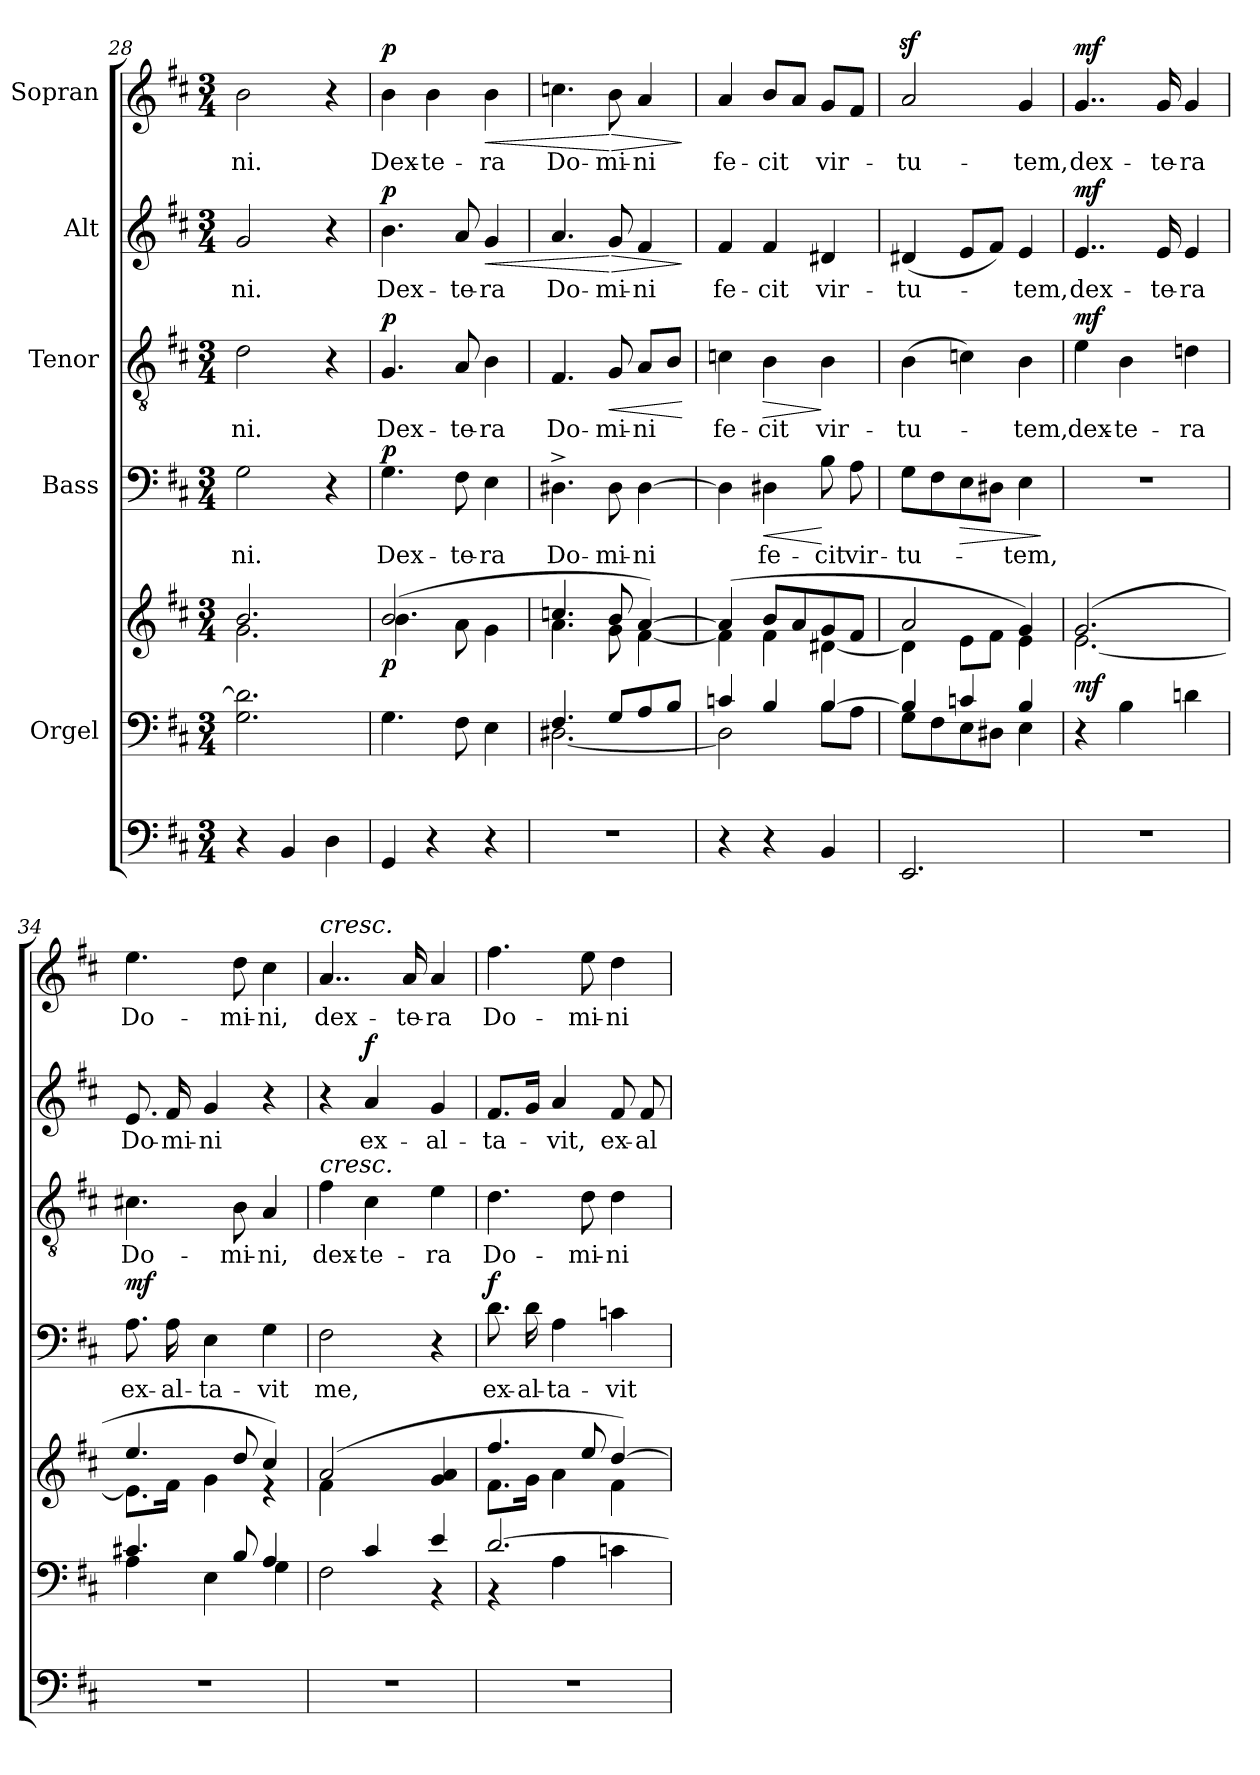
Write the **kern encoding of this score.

**kern	**kern	**kern	**dynam	**kern	**text	**dynam	**kern	**text	**dynam	**kern	**text	**dynam	**kern	**text	**dynam
*part6	*part5	*part5	*part5	*part4	*part4	*part4	*part3	*part3	*part3	*part2	*part2	*part2	*part1	*part1	*part1
*staff7	*staff6	*staff5	*staff5/6	*staff4	*staff4	*staff4	*staff3	*staff3	*staff3	*staff2	*staff2	*staff2	*staff1	*staff1	*staff1
*	*I"Orgel	*	*	*I"Bass	*	*	*I"Tenor	*	*	*I"Alt	*	*	*I"Sopran	*	*
*clefF4	*clefF4	*clefG2	*	*clefF4	*	*	*clefGv2	*	*	*clefG2	*	*	*clefG2	*	*
*k[f#c#]	*k[f#c#]	*k[f#c#]	*	*k[f#c#]	*	*	*k[f#c#]	*	*	*k[f#c#]	*	*	*k[f#c#]	*	*
*D:	*D:	*D:	*	*D:	*	*	*D:	*	*	*D:	*	*	*D:	*	*
*M3/4	*M3/4	*M3/4	*	*M3/4	*	*	*M3/4	*	*	*M3/4	*	*	*M3/4	*	*
=28	=28	=28	=28	=28	=28	=28	=28	=28	=28	=28	=28	=28	=28	=28	=28
*	*	*^	*	*	*	*	*	*	*	*	*	*	*	*	*
4r	2.G\ 2.d\]	2.b/	2.g\	.	2G\	-ni.	.	2d\	-ni.	.	2g/	-ni.	.	2b\	-ni.	.
4BB/	.	.	.	.	.	.	.	.	.	.	.	.	.	.	.	.
4D\	.	.	.	.	4r	.	.	4r	.	.	4r	.	.	4r	.	.
=29	=29	=29	=29	=29	=29	=29	=29	=29	=29	=29	=29	=29	=29	=29	=29	=29
!	!	!	!	!LO:DY:b	!	!	!LO:DY:a	!	!	!LO:DY:a	!	!	!LO:DY:a	!	!	!LO:DY:a
4GG/	4.G\	(>2.b/	4.b\	p	4.G\	Dex-	p	4.G/	Dex-	p	4.b\	Dex-	p	4b\	Dex-	p
4r	.	.	.	.	.	.	.	.	.	.	.	.	.	4b\	-te-	.
.	8F#\	.	8a\	.	8F#\	-te-	.	8A/	-te-	.	8a/	-te-	.	.	.	.
!	!	!	!	!	!	!	!	!	!	!	!	!	!LO:HP:b	!	!	!LO:HP:b
4r	4E\	.	4g\	.	4E\	-ra	.	4B\	-ra	.	4g/	-ra	<	4b\	-ra	<
=30	=30	=30	=30	=30	=30	=30	=30	=30	=30	=30	=30	=30	=30	=30	=30	=30
*	*^	*	*	*	*	*	*	*	*	*	*	*	*	*	*	*
2.r	4.F#/	[2.D#X\	4.ccn/	4.a\	.	4.D#X^\	Do-	.	4.F#/	Do-	.	4.a/	Do-	.	4.ccn\	Do-	.
!	!	!	!	!	!	!	!	!	!	!	!LO:HP:b	!	!	!LO:HP:n=1:b	!	!	!LO:HP:n=1:b
.	8G/L	.	8b/	8g\	.	8D#\	-mi-	.	8G/	-mi-	<	8g/	-mi-	[ >	8b\	-mi-	[ >
.	8A/	.	[4a/)	[4f#\	.	[4D#\	-ni	.	8A/L	-ni	.	4f#/	-ni	.	4a/	-ni	.
.	8B/J	.	.	.	.	.	.	.	8B/J	.	.	.	.	.	.	.	.
*	*v	*v	*	*	*	*	*	*	*	*	*	*	*	*	*	*	*
*	*	*v	*v	*	*	*	*	*	*	*	*	*	*	*	*	*
.	.	.	.	.	.	.	.	.	[	.	.	]	.	.	]
=31	=31	=31	=31	=31	=31	=31	=31	=31	=31	=31	=31	=31	=31	=31	=31
*	*^	*^	*	*	*	*	*	*	*	*	*	*	*	*	*
4r	4cn/	2D#\]	(>4a/]	4f#\]	.	4D#\]	.	.	4cn\	fe-	.	4f#/	fe-	.	4a/	fe-	.
!	!	!	!	!	!	!	!	!LO:HP:b	!	!	!LO:HP:b	!	!	!	!	!	!
4r	4B/	.	8b/L	4f#\	.	4D#X\	fe-	<	4B\	-cit	>	4f#/	-cit	.	8b/L	-cit	.
.	.	.	8a/	.	.	.	.	.	.	.	.	.	.	.	8a/J	.	.
4BB/	[4B/	8B\L	8g/	[4d#X\	.	8B\	-cit	[	4B\	vir-	]	4d#X/	vir-	.	8g/L	vir-	.
.	.	8A\J	8f#/J	.	.	8A\	vir-	.	.	.	.	.	.	.	8f#/J	.	.
=32	=32	=32	=32	=32	=32	=32	=32	=32	=32	=32	=32	=32	=32	=32	=32	=32	=32
2.EE/	4B/]	8G\L	2a/	4d#\]	.	8G\L	-tu-	.	(4B\	-tu-	.	(4d#X/	-tu-	.	2az>/	-tu-	.
.	.	8F#\	.	.	.	8F#\	.	.	.	.	.	.	.	.	.	.	.
!	!	!	!	!	!	!	!	!LO:HP:b	!	!	!	!	!	!	!	!	!
.	4cn/	8E\	.	8e\L	.	8E\	.	>	4cn\)	.	.	8e/L	.	.	.	.	.
.	.	8D#X\J	.	8f#\J	.	8D#X\J	.	.	.	.	.	8f#/J)	.	.	.	.	.
.	4B/	4E\	4g/)	4e\	.	4E\	-tem,	.	4B\	-tem,	.	4e/	-tem,	.	4g/	-tem,	.
*	*v	*v	*	*	*	*	*	*	*	*	*	*	*	*	*	*	*
*	*	*v	*v	*	*	*	*	*	*	*	*	*	*	*	*	*
.	.	.	.	.	.	]	.	.	.	.	.	.	.	.	.
!!LO:PB:g=z
=33	=33	=33	=33	=33	=33	=33	=33	=33	=33	=33	=33	=33	=33	=33	=33
*	*	*^	*	*	*	*	*	*	*	*	*	*	*	*	*
!	!	!	!	!LO:DY:b	!	!	!	!	!	!LO:DY:a	!	!	!LO:DY:a	!	!	!LO:DY:a
2.r	4r	(>2.g/	[2.e\	mf	2.r	.	.	4e\	dex-	mf	4..e/	dex-	mf	4..g/	dex-	mf
.	4B\	.	.	.	.	.	.	4B\	-te-	.	.	.	.	.	.	.
.	.	.	.	.	.	.	.	.	.	.	16e/	-te-	.	16g/	-te-	.
.	4dn\	.	.	.	.	.	.	4dn\	-ra	.	4e/	-ra	.	4g/	-ra	.
=34	=34	=34	=34	=34	=34	=34	=34	=34	=34	=34	=34	=34	=34	=34	=34	=34
*	*^	*	*	*	*	*	*	*	*	*	*	*	*	*	*	*
!	!	!	!	!	!	!	!	!LO:DY:a	!	!	!	!	!	!	!	!	!
2.r	4.c#X/	4A\	4.ee/	8.e\L]	.	8.A\	ex-	mf	4.c#X\	Do-	.	8.e/	Do-	.	4.ee\	Do-	.
.	.	.	.	16f#\Jk	.	16A\	-al-	.	.	.	.	16f#/	-mi-	.	.	.	.
.	.	4E\	.	4g\	.	4E\	-ta-	.	.	.	.	4g/	-ni	.	.	.	.
.	8B/	.	8dd/	.	.	.	.	.	8B\	-mi-	.	.	.	.	8dd\	-mi-	.
.	4A/	4G\	4cc#/)	4r	.	4G\	-vit	.	4A/	-ni,	.	4r	.	.	4cc#\	-ni,	.
=35	=35	=35	=35	=35	=35	=35	=35	=35	=35	=35	=35	=35	=35	=35	=35	=35	=35
!	!	!	!	!	!	!	!	!	!	!	!	!	!	!	!LO:TX:a:i:t=cresc.	!	!
!	!	!	!	!	!	!	!	!	!LO:TX:a:i:t=cresc.	!	!	!	!	!	!	!	!
2.r	4ryy	2F#\	(>2a/	4f#\	.	2F#\	me,	.	4f#\	dex-	.	4r	.	.	4..a/	dex-	.
!	!	!	!	!	!	!	!	!	!	!	!	!	!	!LO:DY:a	!	!	!
.	4c#/	.	.	2ryy	.	.	.	.	4c#\	-te-	.	4a/	ex-	f	.	.	.
.	.	.	.	.	.	.	.	.	.	.	.	.	.	.	16a/	-te-	.
.	4e/	4r	4g/ 4a/	.	.	4r	.	.	4e\	-ra	.	4g/	-al-	.	4a/	-ra	.
=36	=36	=36	=36	=36	=36	=36	=36	=36	=36	=36	=36	=36	=36	=36	=36	=36	=36
!	!	!	!	!	!	!	!	!LO:DY:a	!	!	!	!	!	!	!	!	!
2.r	[2.d/	4r	4.ff#/	8.f#\L	.	8.d\	ex-	f	4.d\	Do-	.	8.f#/L	-ta-	.	4.ff#\	Do-	.
.	.	.	.	16g\Jk	.	16d\	-al-	.	.	.	.	16g/Jk	.	.	.	.	.
.	.	4A\	.	4a\	.	4A\	-ta-	.	.	.	.	4a/	-vit,	.	.	.	.
.	.	.	8ee/	.	.	.	.	.	8d\	-mi-	.	.	.	.	8ee\	-mi-	.
.	.	4cn\	[4dd/)	4f#\	.	4cn\	-vit	.	4d\	-ni	.	8f#/	ex-	.	4dd\	-ni	.
.	.	.	.	.	.	.	.	.	.	.	.	8f#/	-al-	.	.	.	.
*	*v	*v	*	*	*	*	*	*	*	*	*	*	*	*	*	*	*
*	*	*v	*v	*	*	*	*	*	*	*	*	*	*	*	*	*
=	=	=	=	=	=	=	=	=	=	=	=	=	=	=	=
*-	*-	*-	*-	*-	*-	*-	*-	*-	*-	*-	*-	*-	*-	*-	*-
